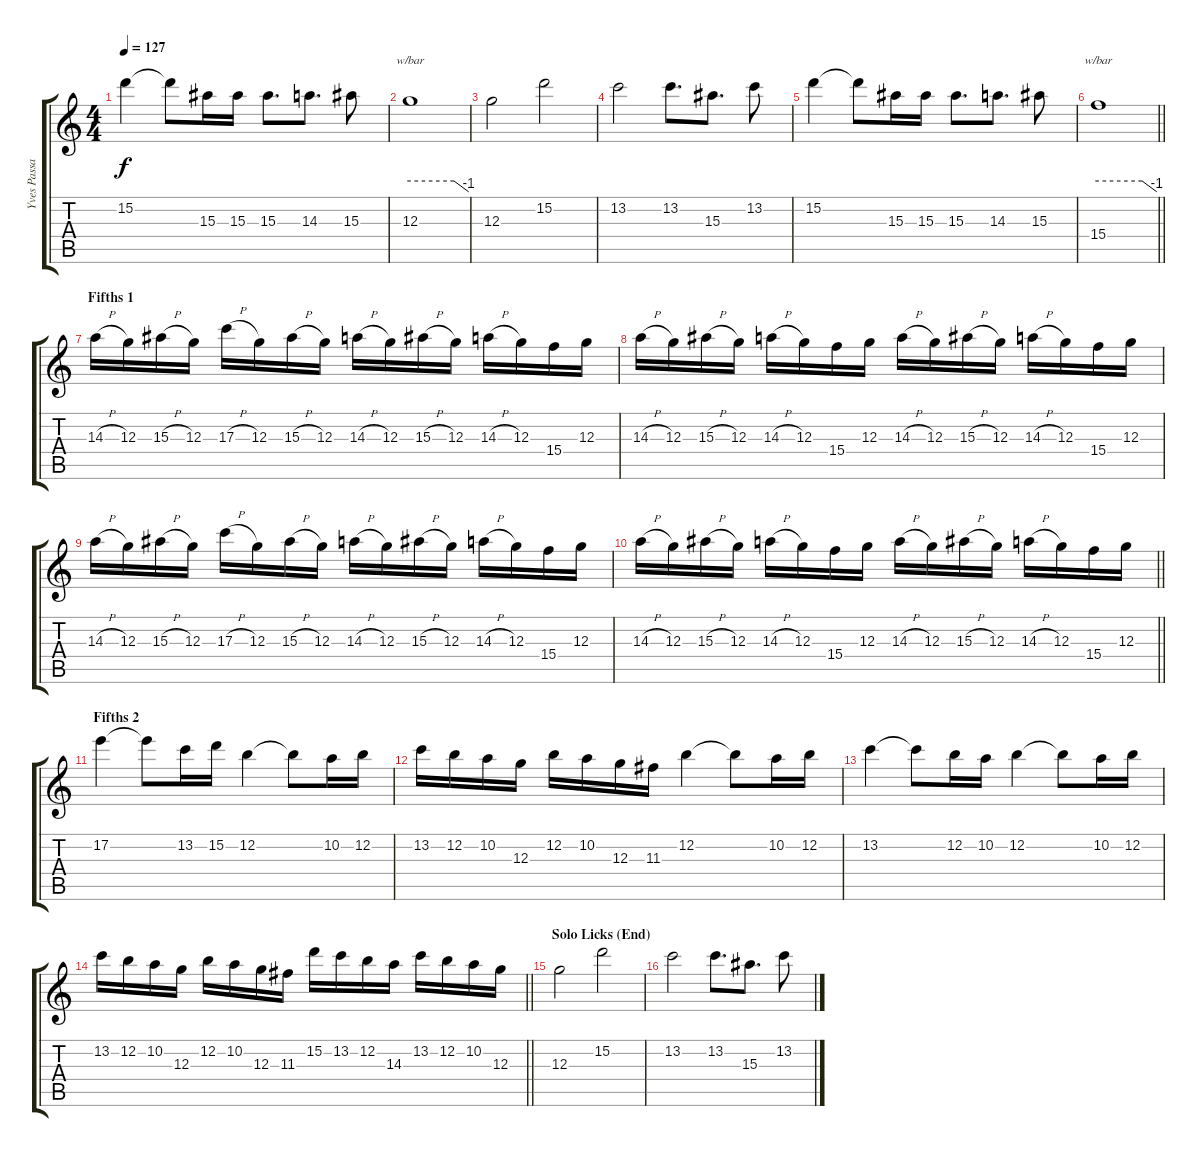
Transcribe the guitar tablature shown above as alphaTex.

\track ("Yves Passarel (guitar)" "Yves Passa") {instrument distortionguitar}
\staff {score tabs}
\tuning (E4 B3 G3 D3 A2 E2) {hide}
\ts (4 4)
\tempo 127
\clef g2
\ks c
15.2.4{dy f} 15.2{t}.8 15.3.16 15.3.16 15.3.8{d} 14.3.8{d} 15.3.8 |
12.3.1{tbe (custom default 0 0 45 0 60 -4)} |
12.3.2 15.2.2 |
13.2.2 13.2.8{d} 15.3.8{d} 13.2.8 |
15.2.4 15.2{t}.8 15.3.16 15.3.16 15.3.8{d} 14.3.8{d} 15.3.8 |
\barLineRight lightlight
15.4.1{tbe (custom default 0 0 45 0 60 -4)} |
\section ("" "Fifths 1")
14.3{h}.16 12.3.16 15.3{h}.16 12.3.16 17.3{h}.16 12.3.16 15.3{h}.16 12.3.16 14.3{h}.16 12.3.16 15.3{h}.16 12.3.16 14.3{h}.16 12.3.16 15.4.16 12.3.16 |
14.3{h}.16 12.3.16 15.3{h}.16 12.3.16 14.3{h}.16 12.3.16 15.4.16 12.3.16 14.3{h}.16 12.3.16 15.3{h}.16 12.3.16 14.3{h}.16 12.3.16 15.4.16 12.3.16 |
14.3{h}.16 12.3.16 15.3{h}.16 12.3.16 17.3{h}.16 12.3.16 15.3{h}.16 12.3.16 14.3{h}.16 12.3.16 15.3{h}.16 12.3.16 14.3{h}.16 12.3.16 15.4.16 12.3.16 |
\barLineRight lightlight
14.3{h}.16 12.3.16 15.3{h}.16 12.3.16 14.3{h}.16 12.3.16 15.4.16 12.3.16 14.3{h}.16 12.3.16 15.3{h}.16 12.3.16 14.3{h}.16 12.3.16 15.4.16 12.3.16 |
\section ("" "Fifths 2")
17.2.4 17.2{t}.8 13.2.16 15.2.16 12.2.4 12.2{t}.8 10.2.16 12.2.16 |
13.2.16 12.2.16 10.2.16 12.3.16 12.2.16 10.2.16 12.3.16 11.3.16 12.2.4 12.2{t}.8 10.2.16 12.2.16 |
13.2.4 13.2{t}.8 12.2.16 10.2.16 12.2.4 12.2{t}.8 10.2.16 12.2.16 |
\barLineRight lightlight
13.2.16 12.2.16 10.2.16 12.3.16 12.2.16 10.2.16 12.3.16 11.3.16 15.2.16 13.2.16 12.2.16 14.3.16 13.2.16 12.2.16 10.2.16 12.3.16 |
\section ("" "Solo Licks (End)")
12.3.2 15.2.2 |
13.2.2 13.2.8{d} 15.3.8{d} 13.2.8
